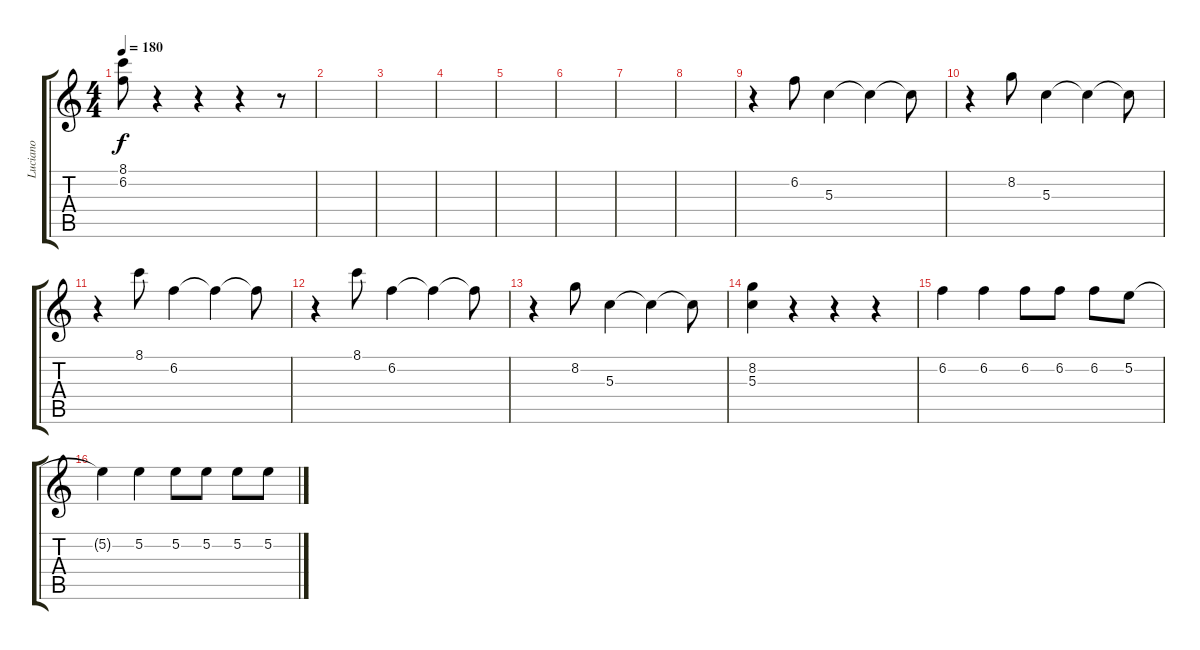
\track ("Luciano " "Luciano ") {instrument distortionguitar}
\staff {score tabs}
\tuning (E4 B3 G3 D3 A2 E2) {hide}
\ts (4 4)
\tempo 180
\clef g2
\ks c
(8.1 6.2).8{dy f} r.4 r.4 r.4 r.8 |
|
|
|
|
|
|
|
r.4{instrument electricguitarclean} 6.2.8 5.3.4 5.3{t}.4 5.3{t}.8 |
r.4{instrument electricguitarclean} 8.2.8 5.3.4 5.3{t}.4 5.3{t}.8 |
r.4{instrument electricguitarclean} 8.1.8 6.2.4 6.2{t}.4 6.2{t}.8 |
r.4{instrument electricguitarclean} 8.1.8 6.2.4 6.2{t}.4 6.2{t}.8 |
r.4{instrument electricguitarclean} 8.2.8 5.3.4 5.3{t}.4 5.3{t}.8 |
(8.2 5.3).4{volume 10 instrument distortionguitar} r.4 r.4 r.4 |
6.2.4{volume 10} 6.2.4 6.2.8 6.2.8 6.2.8 5.2.8 |
5.2{t}.4 5.2.4 5.2.8 5.2.8 5.2.8 5.2.8
